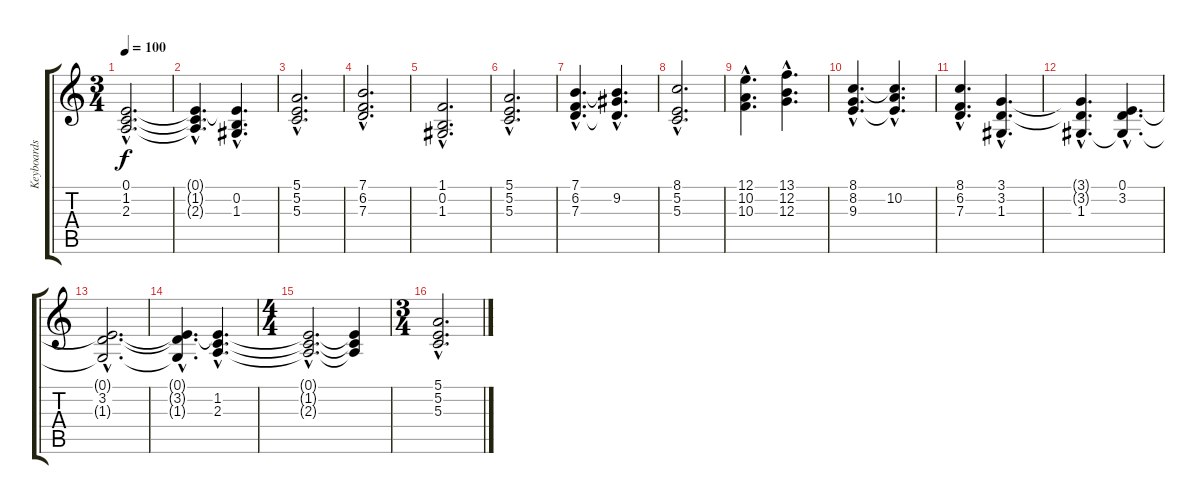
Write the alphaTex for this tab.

\track ("Keyboards" "Keyboards") {instrument pad2warm}
\staff {score tabs}
\tuning (E4 B3 G3 D3 A2 E2) {hide}
\ts (3 4)
\tempo 100
\clef g2
\ks c
(0.1{hac t} 1.2{hac t} 2.3{hac t}).2{d dy f} |
(0.1{hac t} 1.2{hac t} 2.3{hac t}).4{d} (0.1{hac t} 0.2{hac} 1.3{hac}).4{d} |
\section ("" "")
(5.1{hac} 5.2{hac} 5.3{hac}).2{d} |
(7.1{hac} 6.2{hac} 7.3{hac}).2{d} |
(1.1{hac} 0.2{hac} 1.3{hac}).2{d} |
(5.1{hac} 5.2{hac} 5.3{hac}).2{d} |
(7.1{hac} 6.2{hac} 7.3{hac}).4{d} (7.1{hac t} 9.2{hac} 7.3{hac t}).4{d} |
(8.1{hac} 5.2{hac} 5.3{hac}).2{d} |
(12.1{hac} 10.2{hac} 10.3{hac}).4{d} (13.1{hac} 12.2{hac} 12.3{hac}).4{d} |
(8.1{hac} 8.2{hac} 9.3{hac}).4{d} (8.1{hac t} 10.2{hac} 9.3{hac t}).4{d} |
(8.1{hac} 6.2{hac} 7.3{hac}).4{d} (3.1{hac} 3.2{hac} 1.3{hac}).4{d} |
(3.1{hac t} 3.2{hac t} 1.3{hac}).4{d} (0.1{hac} 3.2{hac} 1.3{hac t}).4{d} |
(0.1{hac t} 3.2{hac} 1.3{hac t}).2{d} |
(0.1{hac t} 3.2{hac t} 1.3{hac t}).4{d} (0.1{hac t} 1.2{hac} 2.3{hac}).4{d} |
\ts (4 4)
(0.1{hac t} 1.2{hac t} 2.3{hac t}).2{d} (0.1{t} 1.2{t} 2.3{t}).4 |
\ts (3 4)
\section ("" "")
(5.1{hac} 5.2{hac} 5.3{hac}).2{d}
